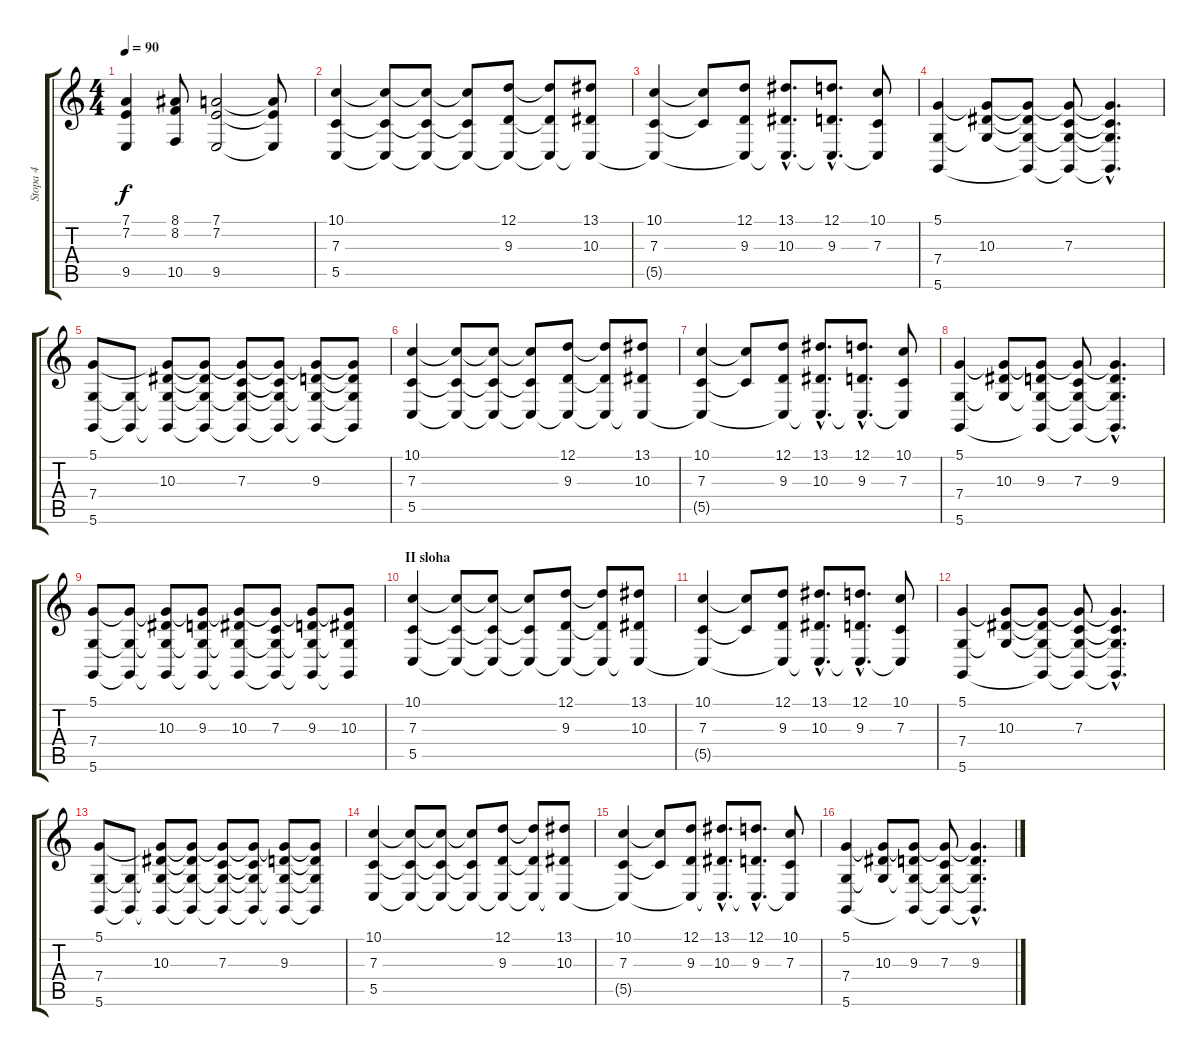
\track ("Stopa 4" "Stopa 4") {instrument stringensemble1}
\staff {score tabs}
\tuning (D4 A3 F3 C3 G2 D2) {hide}
\ts (4 4)
\tempo 90
\clef g2
\ks c
(7.1 7.2 9.5).4{dy f} (8.1 8.2 10.5).8 (7.1 7.2 9.5).2 (7.1{t} 7.2{t} 9.5{t}).8 |
\section ("" "")
(10.1 7.3 5.5).4 (10.1{t} 7.3{t} 5.5{t}).8 (10.1{t} 7.3{t} 5.5{t}).8 (10.1{t} 7.3{t} 5.5{t}).8 (12.1 9.3 5.5{t}).8 (12.1{t} 9.3{t} 5.5{t}).8 (13.1 10.3 5.5{t}).8 |
(10.1 7.3 5.5{t}).4 (10.1{t} 7.3{t}).8 (12.1 9.3 5.5{t}).8 (13.1{hac} 10.3{hac} 5.5{hac t}).8{d} (12.1{hac} 9.3{hac} 5.5{hac t}).8{d} (10.1 7.3 5.5{t}).8 |
(5.1 7.4 5.6).4 (5.1{t} 10.3 7.4{t}).8 (5.1{t} 10.3{t} 7.4{t} 5.6{t}).8 (5.1{t} 7.3 7.4{t} 5.6{t}).8 (5.1{hac t} 7.3{hac t} 7.4{hac t} 5.6{hac t}).4{d} |
(5.1 7.4 5.6).8 (7.4{t} 5.6{t}).8 (5.1{t} 10.3 7.4{t} 5.6{t}).8 (5.1{t} 10.3{t} 7.4{t} 5.6{t}).8 (5.1{t} 7.3 7.4{t} 5.6{t}).8 (5.1{t} 7.3{t} 7.4{t} 5.6{t}).8 (5.1{t} 9.3 7.4{t} 5.6{t}).8 (5.1{t} 9.3{t} 7.4{t} 5.6{t}).8 |
(10.1 7.3 5.5).4 (10.1{t} 7.3{t} 5.5{t}).8 (10.1{t} 7.3{t} 5.5{t}).8 (10.1{t} 7.3{t} 5.5{t}).8 (12.1 9.3 5.5{t}).8 (12.1{t} 9.3{t} 5.5{t}).8 (13.1 10.3 5.5{t}).8 |
(10.1 7.3 5.5{t}).4 (10.1{t} 7.3{t}).8 (12.1 9.3 5.5{t}).8 (13.1{hac} 10.3{hac} 5.5{hac t}).8{d} (12.1{hac} 9.3{hac} 5.5{hac t}).8{d} (10.1 7.3 5.5{t}).8 |
(5.1 7.4 5.6).4 (5.1{t} 10.3 7.4{t}).8 (5.1{t} 9.3 7.4{t} 5.6{t}).8 (5.1{t} 7.3 7.4{t} 5.6{t}).8 (5.1{hac t} 9.3{hac} 7.4{hac t} 5.6{hac t}).4{d} |
(5.1 7.4 5.6).8 (5.1{t} 7.4{t} 5.6{t}).8 (5.1{t} 10.3 7.4{t} 5.6{t}).8 (5.1{t} 9.3 7.4{t} 5.6{t}).8 (5.1{t} 10.3 7.4{t} 5.6{t}).8 (5.1{t} 7.3 7.4{t} 5.6{t}).8 (5.1{t} 9.3 7.4{t} 5.6{t}).8 (5.1{t} 10.3 7.4{t} 5.6{t}).8 |
\section ("" "II sloha")
(10.1 7.3 5.5).4 (10.1{t} 7.3{t} 5.5{t}).8 (10.1{t} 7.3{t} 5.5{t}).8 (10.1{t} 7.3{t} 5.5{t}).8 (12.1 9.3 5.5{t}).8 (12.1{t} 9.3{t} 5.5{t}).8 (13.1 10.3 5.5{t}).8 |
(10.1 7.3 5.5{t}).4 (10.1{t} 7.3{t}).8 (12.1 9.3 5.5{t}).8 (13.1{hac} 10.3{hac} 5.5{hac t}).8{d} (12.1{hac} 9.3{hac} 5.5{hac t}).8{d} (10.1 7.3 5.5{t}).8 |
(5.1 7.4 5.6).4 (5.1{t} 10.3 7.4{t}).8 (5.1{t} 10.3{t} 7.4{t} 5.6{t}).8 (5.1{t} 7.3 7.4{t} 5.6{t}).8 (5.1{hac t} 7.3{hac t} 7.4{hac t} 5.6{hac t}).4{d} |
(5.1 7.4 5.6).8 (7.4{t} 5.6{t}).8 (5.1{t} 10.3 7.4{t} 5.6{t}).8 (5.1{t} 10.3{t} 7.4{t} 5.6{t}).8 (5.1{t} 7.3 7.4{t} 5.6{t}).8 (5.1{t} 7.3{t} 7.4{t} 5.6{t}).8 (5.1{t} 9.3 7.4{t} 5.6{t}).8 (5.1{t} 9.3{t} 7.4{t} 5.6{t}).8 |
(10.1 7.3 5.5).4 (10.1{t} 7.3{t} 5.5{t}).8 (10.1{t} 7.3{t} 5.5{t}).8 (10.1{t} 7.3{t} 5.5{t}).8 (12.1 9.3 5.5{t}).8 (12.1{t} 9.3{t} 5.5{t}).8 (13.1 10.3 5.5{t}).8 |
(10.1 7.3 5.5{t}).4 (10.1{t} 7.3{t}).8 (12.1 9.3 5.5{t}).8 (13.1{hac} 10.3{hac} 5.5{hac t}).8{d} (12.1{hac} 9.3{hac} 5.5{hac t}).8{d} (10.1 7.3 5.5{t}).8 |
(5.1 7.4 5.6).4 (5.1{t} 10.3 7.4{t}).8 (5.1{t} 9.3 7.4{t} 5.6{t}).8 (5.1{t} 7.3 7.4{t} 5.6{t}).8 (5.1{hac t} 9.3{hac} 7.4{hac t} 5.6{hac t}).4{d}
